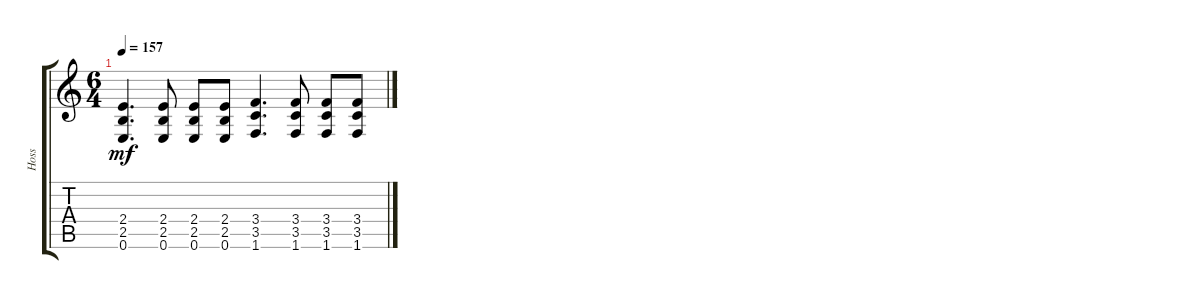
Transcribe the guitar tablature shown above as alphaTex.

\track ("Hoss" "Hoss") {instrument acousticguitarsteel}
\staff {score tabs}
\tuning (E4 B3 G3 D3 A2 E2) {hide}
\ts (6 4)
\tempo 157
\clef g2
\ks c
(2.4 2.5 0.6).4{d dy mf} (2.4 2.5 0.6).8 (2.4 2.5 0.6).8 (2.4 2.5 0.6).8 (3.4 3.5 1.6).4{d} (3.4 3.5 1.6).8 (3.4 3.5 1.6).8 (3.4 3.5 1.6).8
